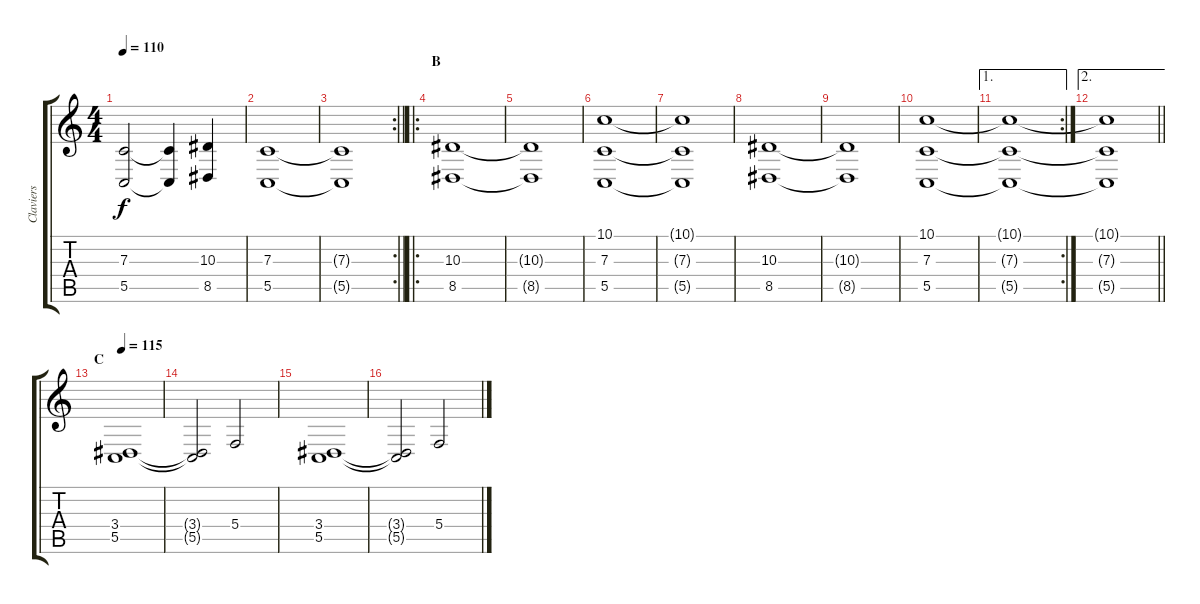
\track ("Claviers" "Claviers") {instrument stringensemble2}
\staff {score tabs}
\tuning (D4 A3 F3 C3 G2 C2) {hide}
\ts (4 4)
\tempo 110
\clef g2
\ks c
(7.3{t} 5.5{t}).2{dy f} (7.3{t} 5.5{t}).4 (10.3 8.5).4 |
(7.3 5.5).1 |
\rc 2
\barLineRight lightlight
(7.3{t} 5.5{t}).1 |
\ro
\section ("" "B")
(10.3 8.5).1 |
(10.3{t} 8.5{t}).1 |
(10.1 7.3 5.5).1 |
(10.1{t} 7.3{t} 5.5{t}).1 |
(10.3 8.5).1 |
(10.3{t} 8.5{t}).1 |
(10.1 7.3 5.5).1 |
\ae 1
\rc 2
(10.1{t} 7.3{t} 5.5{t}).1 |
\ae 2
\barLineRight lightlight
(10.1{t} 7.3{t} 5.5{t}).1 |
\section ("" "C")
\tempo 115
(3.4 5.5).1 |
(3.4{t} 5.5{t}).2 5.4.2 |
(3.4 5.5).1 |
(3.4{t} 5.5{t}).2 5.4.2
